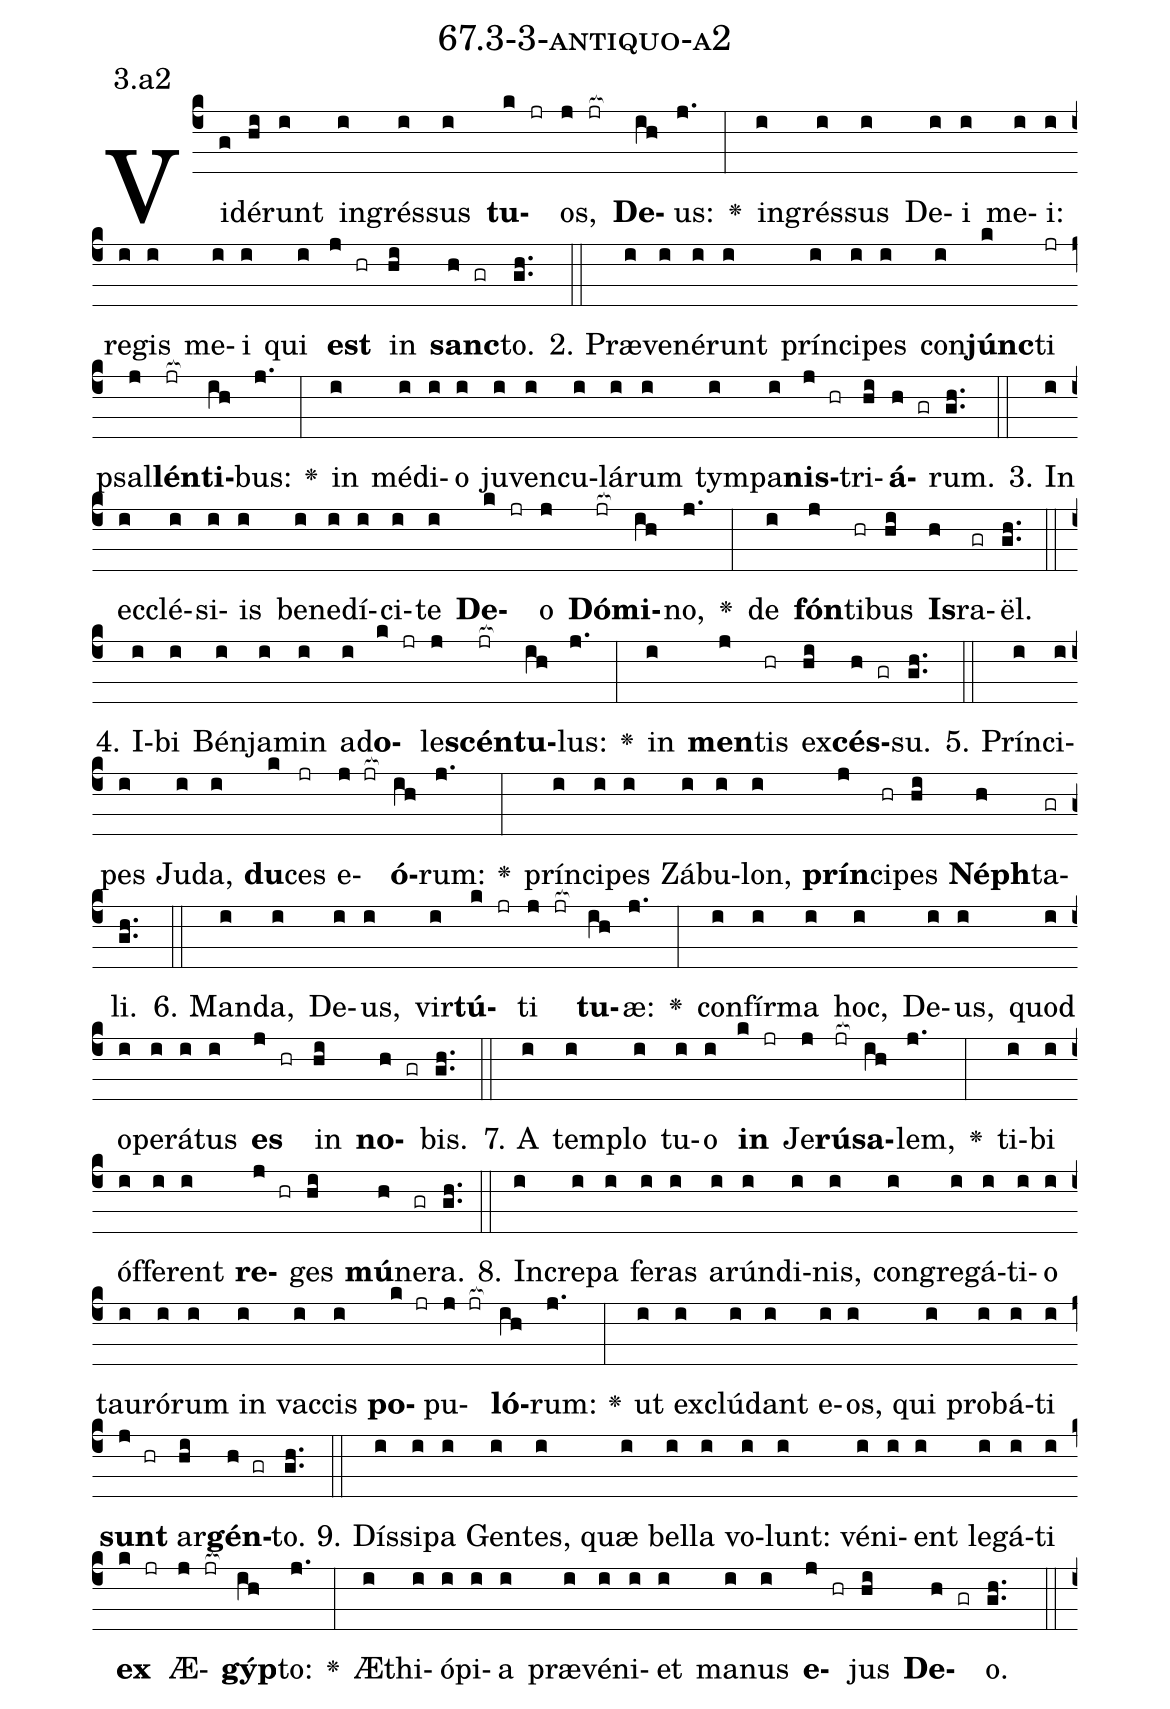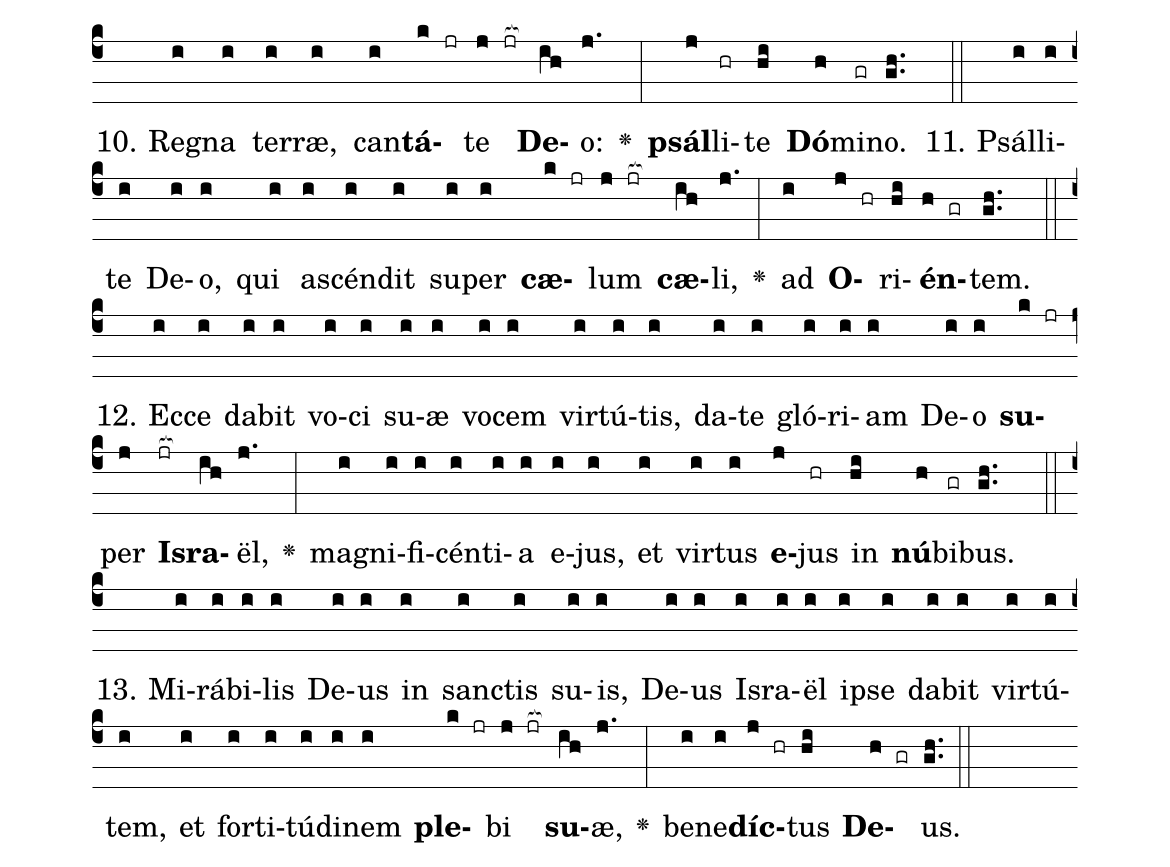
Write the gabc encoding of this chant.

name: 67.3-3-antiquo-a2;
annotation: 3.a2;
%%
(c4)Vi(g)dé(hi)runt(i) in(i)grés(i)sus(i) <b>tu</b>(k jr)os,(j jr[ocb:1{]) <b>De</b>(ih[ocb:0}])us:(j.) <v>\greheightstar</v>(:) in(i)grés(i)sus(i) De(i)i(i) me(i)i:(i) re(i)gis(i) me(i)i(i) qui(i) <b>est</b>(j hr) in(hi) <b>sanc</b>(h gr)to.(gh..) (::)
2. Præ(i)ve(i)né(i)runt(i) prín(i)ci(i)pes(i) con(i)<b>júnc</b>(k)ti(jr) psal(j)<b>lén</b>(jr[ocb:1{])<b>ti</b>(ih[ocb:0}])bus:(j.) <v>\greheightstar</v>(:) in(i) mé(i)di(i)o(i) ju(i)ven(i)cu(i)lá(i)rum(i) tym(i)pa(i)<b>nis</b>(j hr)tri(hi)<b>á</b>(h gr)rum.(gh..) (::)
3. In(i) ec(i)clé(i)si(i)is(i) be(i)ne(i)dí(i)ci(i)te(i) <b>De</b>(k jr)o(j) <b>Dó</b>(jr[ocb:1{])<b>mi</b>(ih[ocb:0}])no,(j.) <v>\greheightstar</v>(:) de(i) <b>fón</b>(j)ti(hr)bus(hi) <b>Is</b>(h)ra(gr)ël.(gh..) (::)
4. I(i)bi(i) Bén(i)ja(i)min(i) ad(i)<b>o</b>(k jr)le(j)<b>scén</b>(jr[ocb:1{])<b>tu</b>(ih[ocb:0}])lus:(j.) <v>\greheightstar</v>(:) in(i) <b>men</b>(j)tis(hr) ex(hi)<b>cés</b>(h gr)su.(gh..) (::)
5. Prín(i)ci(i)pes(i) Ju(i)da,(i) <b>du</b>(k)ces(jr) e(j jr[ocb:1{])<b>ó</b>(ih[ocb:0}])rum:(j.) <v>\greheightstar</v>(:) prín(i)ci(i)pes(i) Zá(i)bu(i)lon,(i) <b>prín</b>(j)ci(hr)pes(hi) <b>Néph</b>(h)ta(gr)li.(gh..) (::)
6. Man(i)da,(i) De(i)us,(i) vir(i)<b>tú</b>(k jr)ti(j jr[ocb:1{]) <b>tu</b>(ih[ocb:0}])æ:(j.) <v>\greheightstar</v>(:) con(i)fír(i)ma(i) hoc,(i) De(i)us,(i) quod(i) o(i)pe(i)rá(i)tus(i) <b>es</b>(j hr) in(hi) <b>no</b>(h gr)bis.(gh..) (::)
7. A(i) tem(i)plo(i) tu(i)o(i) <b>in</b>(k jr) Je(j)<b>rú</b>(jr[ocb:1{])<b>sa</b>(ih[ocb:0}])lem,(j.) <v>\greheightstar</v>(:) ti(i)bi(i) óf(i)fe(i)rent(i) <b>re</b>(j hr)ges(hi) <b>mú</b>(h)ne(gr)ra.(gh..) (::)
8. In(i)cre(i)pa(i) fe(i)ras(i) a(i)rún(i)di(i)nis,(i) con(i)gre(i)gá(i)ti(i)o(i) tau(i)ró(i)rum(i) in(i) vac(i)cis(i) <b>po</b>(k jr)pu(j jr[ocb:1{])<b>ló</b>(ih[ocb:0}])rum:(j.) <v>\greheightstar</v>(:) ut(i) ex(i)clú(i)dant(i) e(i)os,(i) qui(i) pro(i)bá(i)ti(i) <b>sunt</b>(j hr) ar(hi)<b>gén</b>(h gr)to.(gh..) (::)
9. Dís(i)si(i)pa(i) Gen(i)tes,(i) quæ(i) bel(i)la(i) vo(i)lunt:(i) vé(i)ni(i)ent(i) le(i)gá(i)ti(i) <b>ex</b>(k jr) Æ(j jr[ocb:1{])<b>gýp</b>(ih[ocb:0}])to:(j.) <v>\greheightstar</v>(:) Æ(i)thi(i)ó(i)pi(i)a(i) præ(i)vé(i)ni(i)et(i) ma(i)nus(i) <b>e</b>(j hr)jus(hi) <b>De</b>(h gr)o.(gh..) (::)
10. Re(i)gna(i) ter(i)ræ,(i) can(i)<b>tá</b>(k jr)te(j jr[ocb:1{]) <b>De</b>(ih[ocb:0}])o:(j.) <v>\greheightstar</v>(:) <b>psál</b>(j)li(hr)te(hi) <b>Dó</b>(h)mi(gr)no.(gh..) (::)
11. Psál(i)li(i)te(i) De(i)o,(i) qui(i) a(i)scén(i)dit(i) su(i)per(i) <b>cæ</b>(k jr)lum(j jr[ocb:1{]) <b>cæ</b>(ih[ocb:0}])li,(j.) <v>\greheightstar</v>(:) ad(i) <b>O</b>(j hr)ri(hi)<b>én</b>(h gr)tem.(gh..) (::)
12. Ec(i)ce(i) da(i)bit(i) vo(i)ci(i) su(i)æ(i) vo(i)cem(i) vir(i)tú(i)tis,(i) da(i)te(i) gló(i)ri(i)am(i) De(i)o(i) <b>su</b>(k jr)per(j) <b>Is</b>(jr[ocb:1{])<b>ra</b>(ih[ocb:0}])ël,(j.) <v>\greheightstar</v>(:) ma(i)gni(i)fi(i)cén(i)ti(i)a(i) e(i)jus,(i) et(i) vir(i)tus(i) <b>e</b>(j)jus(hr) in(hi) <b>nú</b>(h)bi(gr)bus.(gh..) (::)
13. Mi(i)rá(i)bi(i)lis(i) De(i)us(i) in(i) sanc(i)tis(i) su(i)is,(i) De(i)us(i) Is(i)ra(i)ël(i) ip(i)se(i) da(i)bit(i) vir(i)tú(i)tem,(i) et(i) for(i)ti(i)tú(i)di(i)nem(i) <b>ple</b>(k jr)bi(j jr[ocb:1{]) <b>su</b>(ih[ocb:0}])æ,(j.) <v>\greheightstar</v>(:) be(i)ne(i)<b>díc</b>(j hr)tus(hi) <b>De</b>(h gr)us.(gh..) (::)
